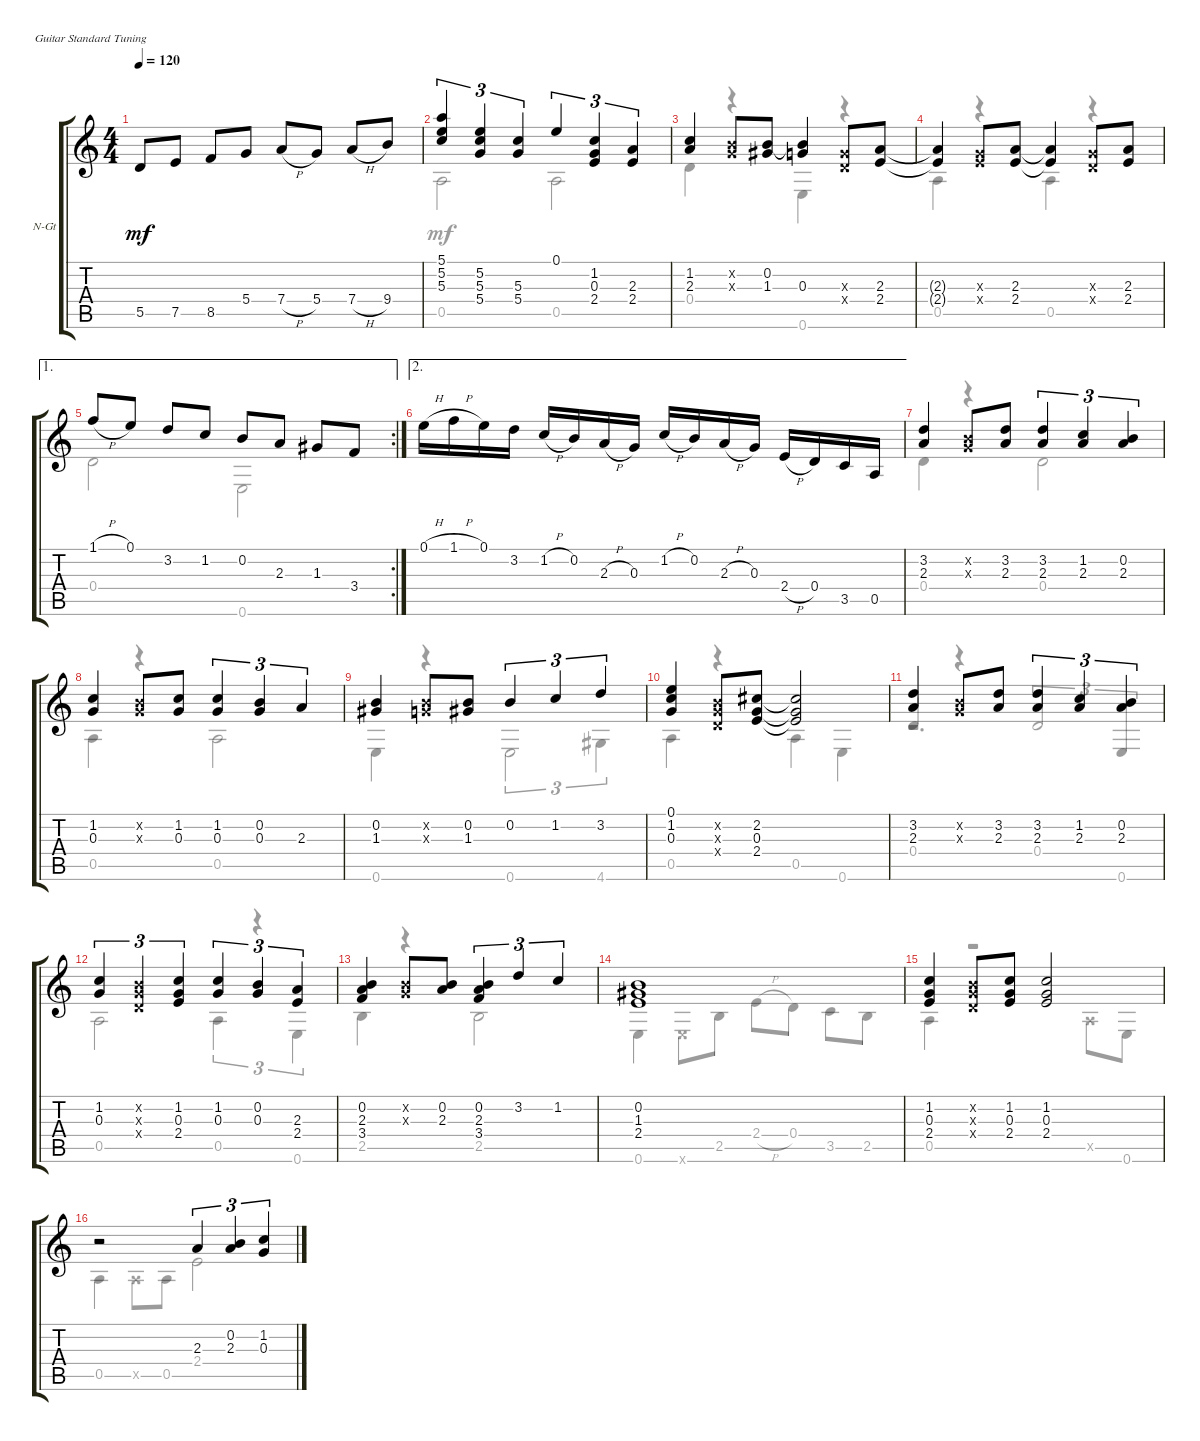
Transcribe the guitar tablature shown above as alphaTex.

\defaultSystemsLayout 4
\bracketExtendMode groupsimilarinstruments
\firstSystemTrackNameOrientation horizontal
\otherSystemsTrackNameOrientation horizontal
\track ("Nylon Guitar" "N-Gt") {instrument acousticguitarnylon}
\staff {score tabs}
\tuning (E4 B3 G3 D3 A2 E2)
\voice
\ts (4 4)
\tempo 120
\clef g2
\ks c
5.5.8{dy mf} 7.5.8 8.5.8 5.4.8 7.4{h}.8 5.4.8 7.4{h}.8 9.4.8 |
(5.1 5.2 5.3).4{tu (3 2)} (5.4 5.3 5.2).4{tu (3 2)} (5.4 5.3).4{tu (3 2)} 0.1.4{tu (3 2)} (1.2 0.3 2.4).4{tu (3 2)} (2.4 2.3).4{tu (3 2)} |
(1.2 2.3).4 (0.2{x} 0.3{x}).8 (0.2 1.3).8 (0.2{t} 0.3).4 (0.3{x} 0.4{x}).8 (2.3 2.4).8 |
(2.4{t} 2.3{t}).4 (2.4{x} 0.3{x}).8 (2.3 2.4).8 (2.4{t} 2.3{t}).4 (0.3{x} 0.4{x}).8 (2.4 2.3).8 |
\ae 1
\rc 2
1.1{h}.8 0.1.8 3.2.8 1.2.8 0.2.8 2.3.8 1.3.8 3.4.8 |
\ae 2
0.1{h}.16 1.1{h}.16 0.1.16 3.2.16 1.2{h}.16 0.2.16 2.3{h}.16 0.3.16 1.2{h}.16 0.2.16 2.3{h}.16 0.3.16 2.4{h}.16 0.4.16 3.5.16 0.5.16 |
(2.3 3.2).4 (0.2{x} 0.3{x}).8 (2.3 3.2).8 (3.2 2.3).4{tu (3 2)} (2.3 1.2).4{tu (3 2)} (0.2 2.3).4{tu (3 2)} |
(1.2 0.3).4 (0.3{x} 0.2{x}).8 (1.2 0.3).8 (0.3 1.2).4{tu (3 2)} (0.2 0.3).4{tu (3 2)} 2.3.4{tu (3 2)} |
(0.2 1.3).4 (0.3{x} 0.2{x}).8 (0.2 1.3).8 0.2.4{tu (3 2)} 1.2.4{tu (3 2)} 3.2.4{tu (3 2)} |
(0.1 1.2 0.3).4 (0.2{x} 0.3{x} 0.4{x}).8 (2.4 0.3 2.2).8 (2.2{t} 0.3{t} 2.4{t}).2 |
(3.2 2.3).4 (0.2{x} 0.3{x}).8 (2.3 3.2).8 (3.2 2.3).4{tu (3 2)} (2.3 1.2).4{tu (3 2)} (0.2 2.3).4{tu (3 2)} |
(1.2 0.3).4{tu (3 2)} (0.2{x} 0.3{x} 0.4{x}).4{tu (3 2)} (2.4 0.3 1.2).4{tu (3 2)} (1.2 0.3).4{tu (3 2)} (0.3 0.2).4{tu (3 2)} (2.3 2.4).4{tu (3 2)} |
(0.2 2.3 3.4).4 (0.2{x} 0.3{x}).8 (2.3 0.2).8 (0.2 2.3 3.4).4{tu (3 2)} 3.2.4{tu (3 2)} 1.2.4{tu (3 2)} |
(0.2 1.3 2.4).1 |
(1.2 0.3 2.4).4 (0.4{x} 0.3{x} 0.2{x}).8 (1.2 0.3 2.4).8 (2.4 0.3 1.2).2 |
r.2 2.3.4{tu (3 2)} (0.2 2.3).4{tu (3 2)} (1.2 0.3).4{tu (3 2)}
\voice
\clef g2
\ottava regular
\simile none
\ks c
|
0.5.2 0.5.2 |
0.4.4 r.4 0.6.4 r.4 |
0.5.4 r.4 0.5.4 r.4 |
0.4.2 0.6.2 |
|
0.4.4 r.4 0.4.2 |
0.5.4 r.4 0.5.2 |
0.6.4 r.4 0.6.2{tu (3 2)} 4.6.4{tu (3 2)} |
0.5.4 r.4 0.5.4 0.6.4 |
0.4.4{beam invert} r.4{beam invert} 0.4.2{tu (3 2) beam invert} 0.6.4{tu (3 2) beam invert} |
0.5.2 0.5.4{tu (3 2)} r.4{tu (3 2)} 0.6.4{tu (3 2)} |
2.5.4 r.4 2.5.2 |
0.6.4 0.6{x}.8 2.5.8 2.4{h}.8 0.4.8 3.5.8 2.5.8 |
0.5.4 r.2 0.5{x}.8 0.6.8 |
0.5.4 0.5{x}.8 0.5.8 2.4.2
\voice
\clef g2
\ottava regular
\simile none
\ks c
|
|
|
|
|
|
|
|
|
|
r.2{d dy mf} |
|
|
|
|
